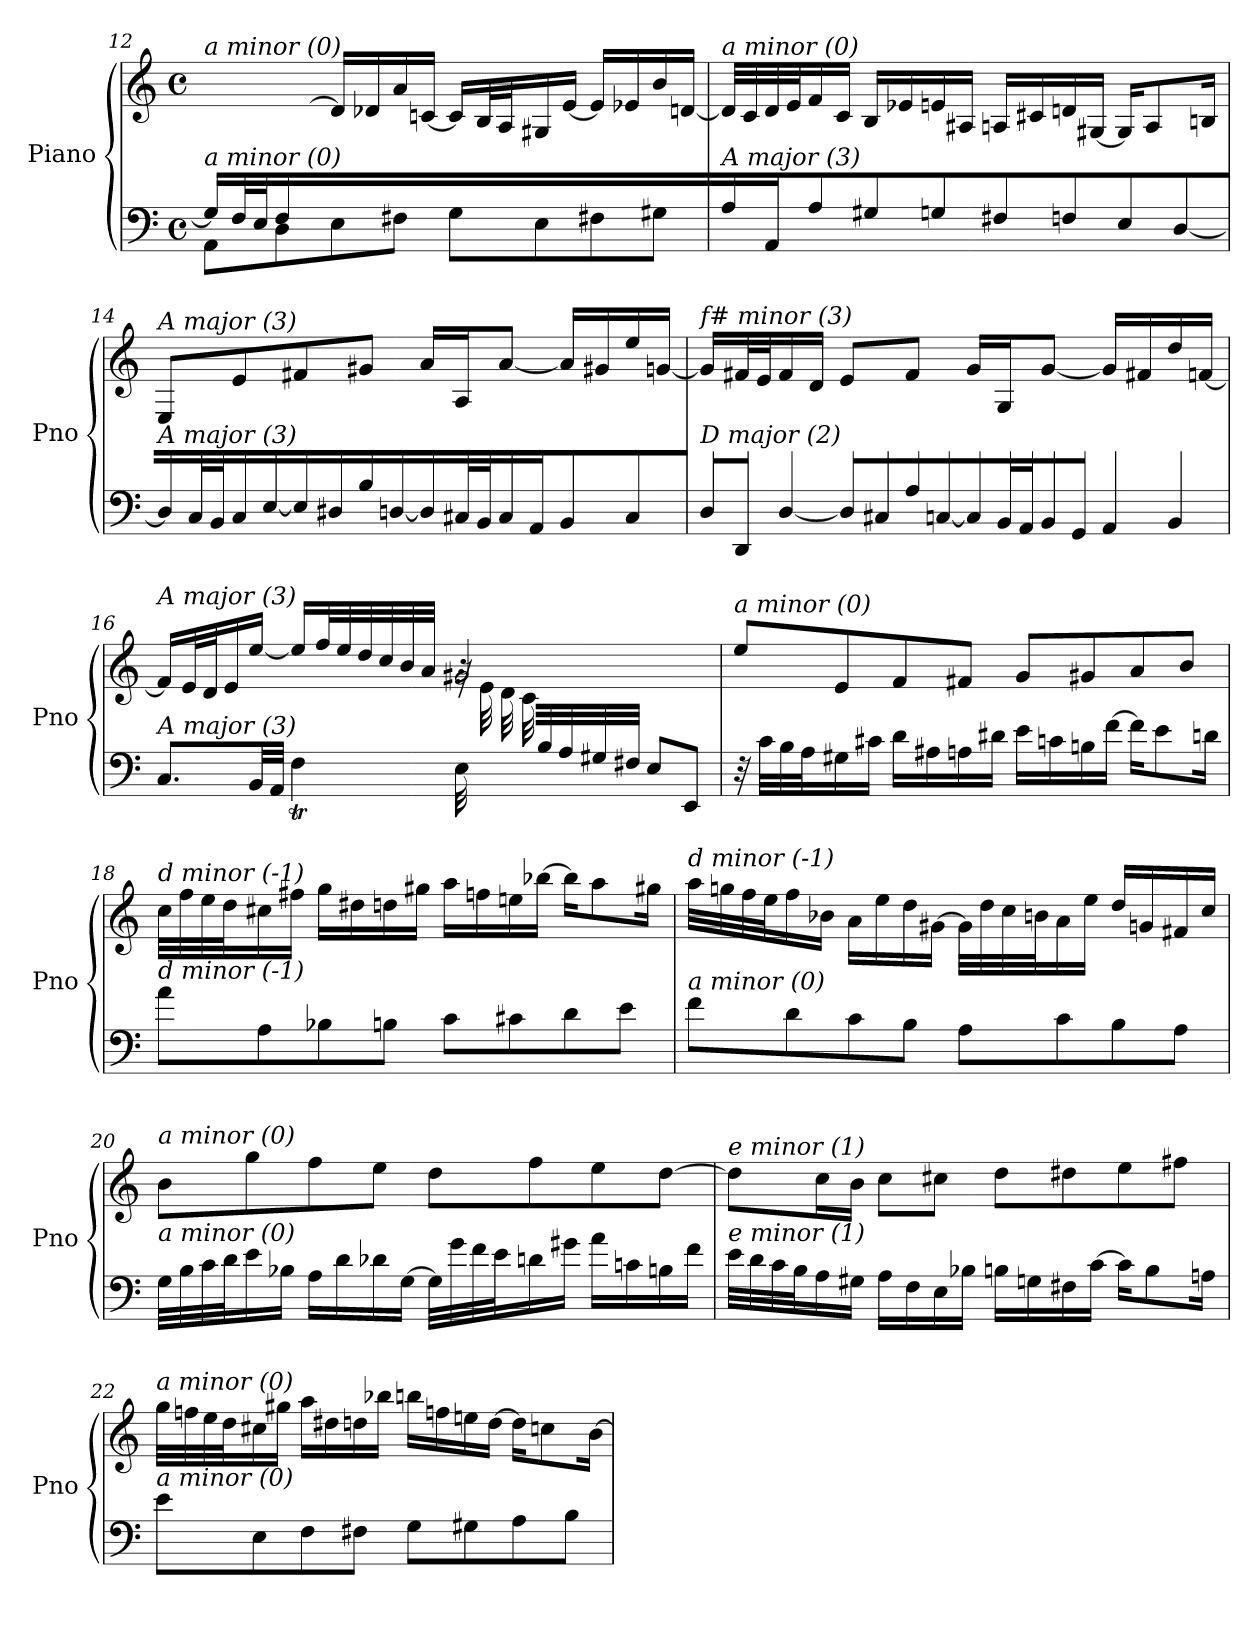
**kern	**kern
*part1	*part1
*staff2	*staff1
*I"Piano	*
*I'Pno	*
*clefF4	*clefG2
*k[]	*k[]
*M4/4	*M4/4
*met(c)	*met(c)
=12	=12
*^	*
!	!	!LO:TX:i:t=a minor (0)
!LO:TX:i:t=a minor (0)	!	!
16G/LL]	8AA\L	8.ryy
32F/L	.	.
32E/J	.	.
16F/	8D\	.
2ryy	.	[16d\JJ
.	8E\	16d/LL]
.	.	16d-Xi/
.	8F#X\J	16a/
.	.	[16cn/JJ
.	8G\L	16c/LL]
.	.	32B/L
.	.	32A/J
.	8E\	16G#X/
4ryy	.	[16e/JJ
.	8F#X\	16e/LL]
.	.	16e-Xi/
.	8G#X\J	16b/
16ryy	.	[16dn/JJ
*v	*v	*
!!LO:LB:g=z
=13	=13
!	!LO:TX:i:t=a minor (0)
!LO:TX:i:t=A major (3)	!
16A\LL	32d/LLL]
.	32c/
16AA\J	32d/
.	32e/J
8A\J	16f/
.	16c/JJ
8G#X\L	16B/LL
.	16e-Xi/
8Gn\J	16e/
.	16A#Xi/JJ
8F#X\L	16A/LL
.	16c#X/
8Fn\	16dn/
.	[16G#X/JJ
8E\	16G#/KL]
.	8A/
[8D\J	.
.	16Bn/Jk
=14	=14
!	!LO:TX:i:t=A major (3)
!LO:TX:i:t=A major (3)	!
16D\LL]	8E/L
32C\L	.
32BB\J	.
16C\	8e/
[16E\JJ	.
16E\LL]	8f#X/
16D#X\	.
16B\	8g#X/J
[16Dn\JJ	.
16D/LL]	16a/LL
32C#X/L	16A/J
32BB/J	.
16C#/	[8a/J
16AA/JJ	.
8BB/L	16a/LL]
.	16g#X/
8C#/J	16ee/
.	[16gn/JJ
!!LO:LB:g=z
=15	=15
!	!LO:TX:i:t=f# minor (3)
!LO:TX:i:t=D major (2)	!
16D/LL	16g/LL]
16DD/J	32f#X/L
.	32e/J
[8D/J	16f#/
.	16d/JJ
16D/LL]	8e/L
16C#X/	.
16A/	8f#/J
[16Cn/JJ	.
16C/LL]	16g/LL
32BB/L	16G/J
32AA/J	.
16BB/	[8g/J
16GG/JJ	.
8AA/L	16g/LL]
.	16f#X/
8BB/J	16dd/
.	[16fn/JJ
=16	=16
*^	*^
!	!	!LO:TX:i:t=A major (3)	!
!LO:TX:i:t=A major (3)	!	!	!
2ryy	8.C/L	16f/LL]	2ryy
.	.	32e/L	.
.	.	32d/J	.
.	.	16e/	.
.	32BB/LL	[16ee/JJ	.
.	32AA/JJJ	.	.
.	4FT\	16ee/LL]	.
.	.	32ff/L	.
.	.	32ee/	.
.	.	32dd/	.
.	.	32cc/	.
.	.	32b/	.
.	.	32a/JJJ	.
8ryy	32E\	2g#X/	32rg
.	32ryy	.	32e\LLL
.	16ryy	.	32d\
.	.	.	32c\
32B/	8ryy	.	8ryy
32A/	.	.	.
32G#X/	.	.	.
32F#X/JJJ	.	.	.
4ryy	8E/L	.	4ryy
.	8EE/J	.	.
*	*	*v	*v
!!LO:LB:g=z
=17	=17	=17
!	!	!LO:TX:i:t=a minor (0)
!LO:TX:i:t=a minor (0)	!	!
*v	*v	*
32r	8ee\L
32c\LLL	.
32B\	.
32A\J	.
16G#X\	8e/
16c#X\JJ	.
16d\LL	8f/
16A#Xi\	.
16A\	8f#X/J
16d#X\JJ	.
16e\LL	8g/L
16cn\	.
16Bn\	8g#X/
[16f\JJ	.
16f\KL]	8a/
8e\	.
.	8b/J
16dn\Jk	.
=18	=18
!	!LO:TX:i:t=d minor (-1)
!LO:TX:i:t=d minor (-1)	!
8a\L	32cc\LLL
.	32ff\
.	32ee\
.	32dd\J
8A\	16cc#X\
.	16ff#X\JJ
8B-X\	16gg\LL
.	16dd#Xi\
8Bn\J	16dd\
.	16gg#X\JJ
8c\L	16aa\LL
.	16ffn\
8c#X\	16een\
.	[16bb-X\JJ
8d\	16bb-\KL]
.	8aa\
8e\J	.
.	16gg#X\Jk
!!LO:LB:g=z
=19	=19
!	!LO:TX:i:t=d minor (-1)
!LO:TX:i:t=a minor (0)	!
8f\L	32aa\LLL
.	32ggn\
.	32ff\
.	32ee\J
8d\	16ff\
.	16b-X\JJ
8c\	16a\LL
.	16ee\
8B\J	16dd\
.	[16g#X\JJ
8A\L	32g#\LLL]
.	32dd\
.	32cc\
.	32bn\J
8c\	16a\
.	16ee\JJ
8B\	16dd/LL
.	16gn/
8A\J	16f#X/
.	16cc/JJ
=20	=20
!	!LO:TX:i:t=a minor (0)
!LO:TX:i:t=a minor (0)	!
32G\LLL	8b\L
32B\	.
32c\	.
32d\J	.
16e\	8gg\
16B-X\JJ	.
16A\LL	8ff\
16d\	.
16d-Xi\	8ee\J
[16G\JJ	.
32G\LLL]	8dd\L
32g\	.
32f\	.
32e\J	.
16d\	8ff\
16g#X\JJ	.
16a\LL	8ee\
16cn\	.
16Bn\	[8dd\J
16f\JJ	.
!!LO:LB:g=z
=21	=21
!	!LO:TX:i:t=e minor (1)
!LO:TX:i:t=e minor (1)	!
32e\LLL	8dd\L]
32d\	.
32c\	.
32B\J	.
16A\	16cc\L
16G#Xj\JJ	16b\JJ
16A\LL	8cc\L
16F\	.
16E\	8cc#X\J
16B-Xi\JJ	.
16B\LL	8dd\L
16Gn\	.
16F#X\	8dd#X\
[16c\JJ	.
16c\KL]	8ee\
8B\	.
.	8ff#X\J
16An\Jk	.
=22	=22
!	!LO:TX:i:t=a minor (0)
!LO:TX:i:t=a minor (0)	!
8e\L	32gg\LLL
.	32ffn\
.	32ee\
.	32dd\J
8E\	16cc#X\
.	16gg#X\JJ
8F\	16aa\LL
.	16dd#Xi\
8F#X\J	16dd\
.	16bb-Xi\JJ
8G\L	16bb\LL
.	16ffn\
8G#X\	16een\
.	[16dd\JJ
8A\	16dd\KL]
.	8ccn\
8B\J	.
.	[16b\Jk
=	=
*-	*-
